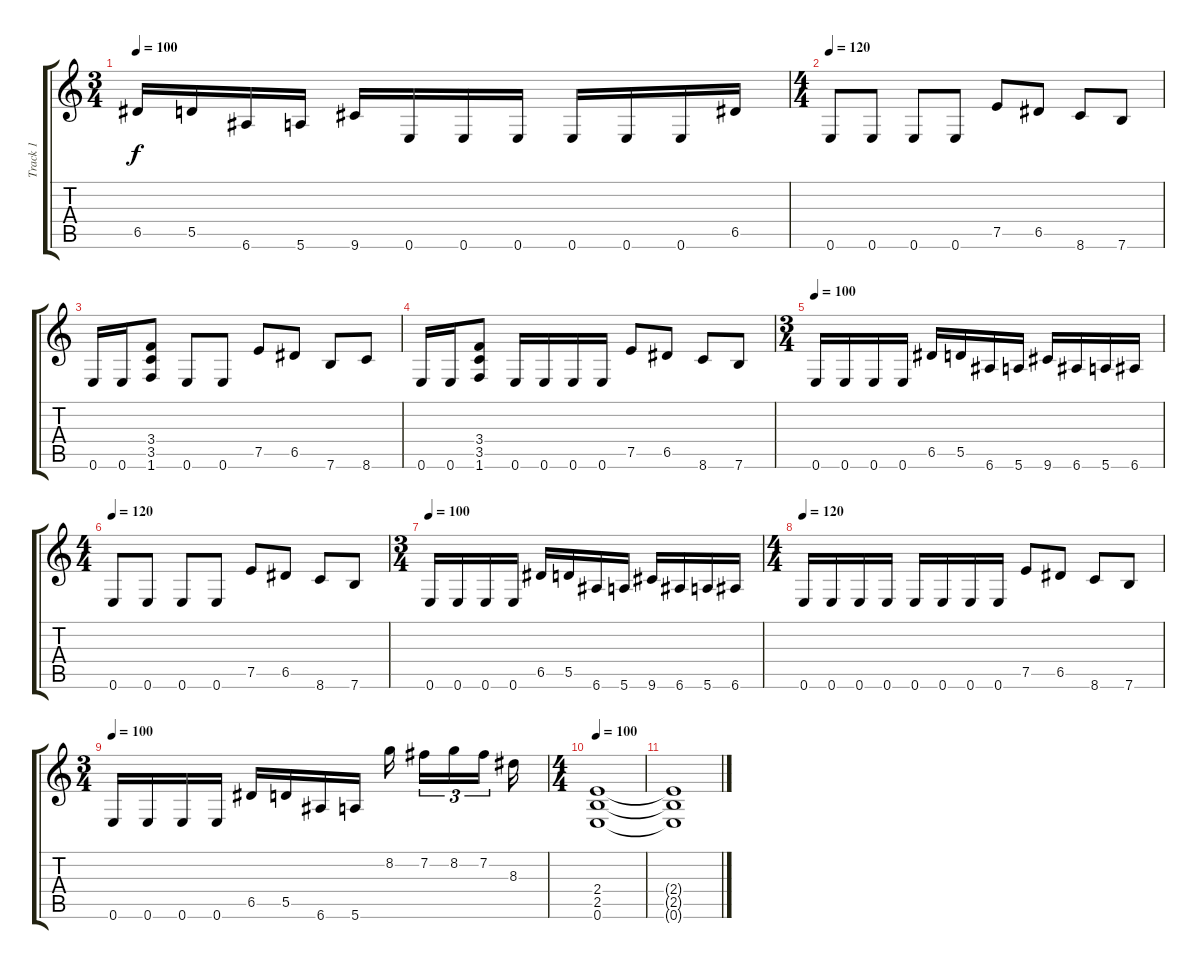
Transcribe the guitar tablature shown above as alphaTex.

\track ("Track 1" "Track 1") {instrument distortionguitar}
\staff {score tabs}
\tuning (E4 B3 G3 D3 A2 E2) {hide}
\ts (3 4)
\tempo 100
\clef g2
\ks c
6.5.16{dy f} 5.5.16 6.6.16 5.6.16 9.6.16 0.6.16 0.6.16 0.6.16 0.6.16 0.6.16 0.6.16 6.5.16 |
\ts (4 4)
\tempo 120
0.6.8 0.6.8 0.6.8 0.6.8 7.5.8 6.5.8 8.6.8 7.6.8 |
0.6.16 0.6.16 (3.4 3.5 1.6).8 0.6.8 0.6.8 7.5.8 6.5.8 7.6.8 8.6.8 |
0.6.16 0.6.16 (3.4 3.5 1.6).8 0.6.16 0.6.16 0.6.16 0.6.16 7.5.8 6.5.8 8.6.8 7.6.8 |
\ts (3 4)
\tempo 100
0.6.16 0.6.16 0.6.16 0.6.16 6.5.16 5.5.16 6.6.16 5.6.16 9.6.16 6.6.16 5.6.16 6.6.16 |
\ts (4 4)
\tempo 120
0.6.8 0.6.8 0.6.8 0.6.8 7.5.8 6.5.8 8.6.8 7.6.8 |
\ts (3 4)
\tempo 100
0.6.16 0.6.16 0.6.16 0.6.16 6.5.16 5.5.16 6.6.16 5.6.16 9.6.16 6.6.16 5.6.16 6.6.16 |
\ts (4 4)
\tempo 120
0.6.16 0.6.16 0.6.16 0.6.16 0.6.16 0.6.16 0.6.16 0.6.16 7.5.8 6.5.8 8.6.8 7.6.8 |
\ts (3 4)
\tempo 100
0.6.16 0.6.16 0.6.16 0.6.16 6.5.16 5.5.16 6.6.16 5.6.16 8.2.16 7.2.16{tu (3 2)} 8.2.16{tu (3 2)} 7.2.16{tu (3 2)} 8.3.16 |
\ts (4 4)
\tempo 100
(2.4 2.5 0.6).1 |
(2.4{t} 2.5{t} 0.6{t}).1
